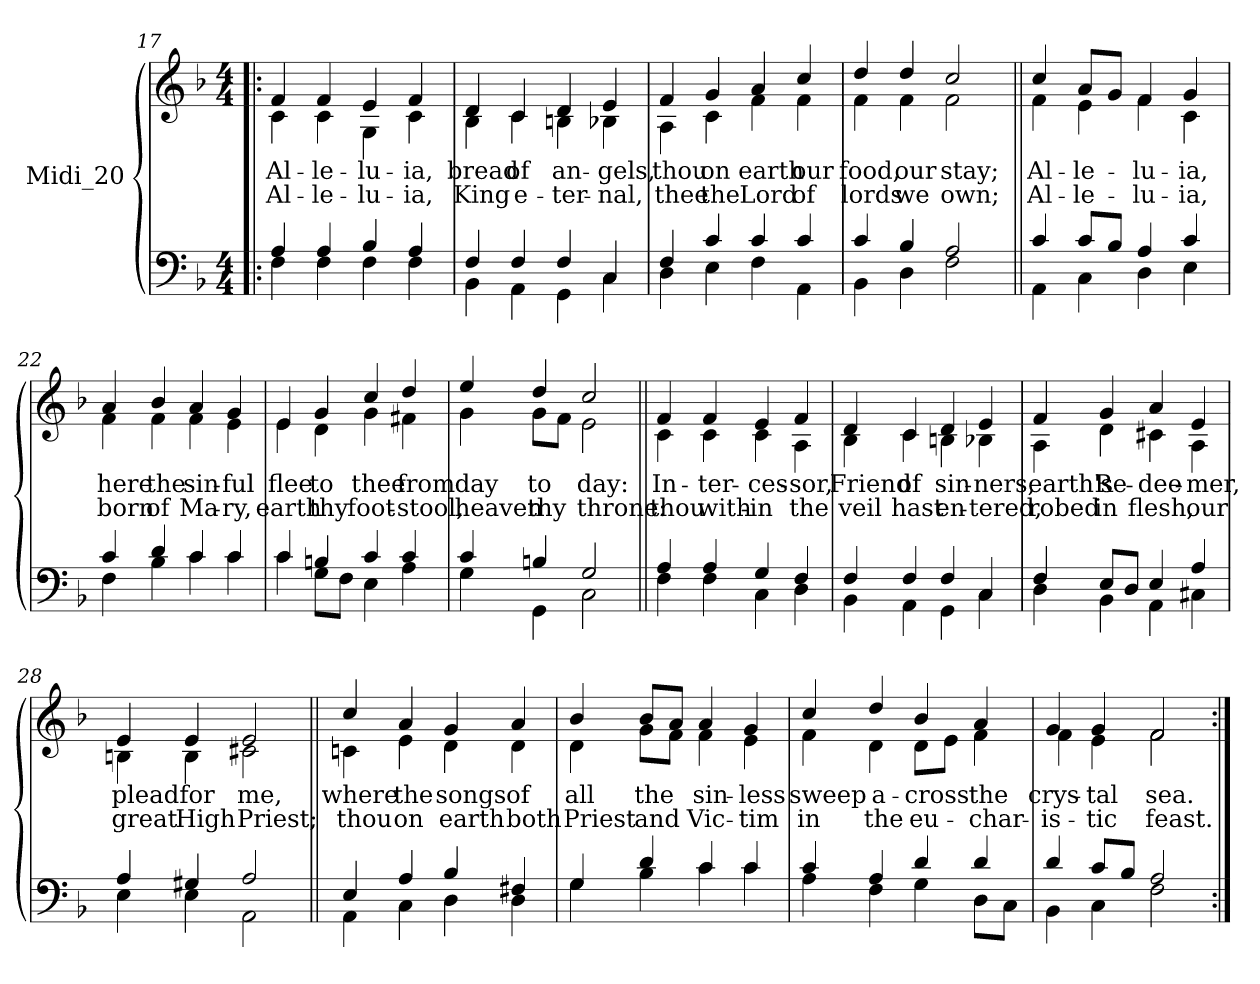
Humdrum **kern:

**kern	**kern	**text	**text
*part2	*part1	*part1	*part1
*staff2	*staff1	*staff1	*staff1
*I"Midi_20	*I"Midi_20	*	*
!!LO:LB:g=z
*clefF4	*clefG2	*	*
*k[b-]	*k[b-]	*	*
*F:	*F:	*	*
*M4/4	*M4/4	*	*
=17!|:	=17!|:	=17!|:	=17!|:
*^	*^	*	*
!	!	!	!	!LO:LY:b	!LO:LY:b
4A/	4F\	4f/	4c\	Al-	-Al-
!	!	!	!	!LO:LY:b	!LO:LY:b
4A/	4F\	4f/	4c\	-le-	-le-
!	!	!	!	!LO:LY:b	!LO:LY:b
4B-/	4F\	4e/	4G\	-lu-	-lu-
!	!	!	!	!LO:LY:b	!LO:LY:b
4A/	4F\	4f/	4c\	-ia,	ia,
=18	=18	=18	=18	=18	=18
!	!	!	!	!LO:LY:b	!LO:LY:b
4F/	4BB-\	4d/	4B-\	bread	King
!	!	!	!	!LO:LY:b	!LO:LY:b
4F/	4AA\	4c/	4c\	of	e-
!	!	!	!	!LO:LY:b	!LO:LY:b
4F/	4GG\	4d/	4Bn\	-an-	-ter-
!	!	!	!	!LO:LY:b	!LO:LY:b
4C/	4C\	4e/	4B-X\	-gels,	nal,
=19	=19	=19	=19	=19	=19
!	!	!	!	!LO:LY:b	!LO:LY:b
4F/	4D\	4f/	4A\	thou	thee
!	!	!	!	!LO:LY:b	!LO:LY:b
4c/	4E\	4g/	4c\	on	the
!	!	!	!	!LO:LY:b	!LO:LY:b
4c/	4F\	4a/	4f\	earth	Lord
!	!	!	!	!LO:LY:b	!LO:LY:b
4c/	4AA\	4cc/	4f\	our	of
=20	=20	=20	=20	=20	=20
!	!	!	!	!LO:LY:b	!LO:LY:b
4c/	4BB-\	4dd/	4f\	food,	lords
!	!	!	!	!LO:LY:b	!LO:LY:b
4B-/	4D\	4dd/	4f\	our	we
!	!	!	!	!LO:LY:b	!LO:LY:b
2A/	2F\	2cc/	2f\	stay;	own;
=21||	=21||	=21||	=21||	=21||	=21||
!	!	!	!	!LO:LY:b	!LO:LY:b
4c/	4AA\	4cc/	4f\	Al-	-Al-
!	!	!	!	!LO:LY:b	!LO:LY:b
8c/L	4C\	8a/L	4e\	-le-	-le-
8B-/J	.	8g/J	.	.	.
!	!	!	!	!LO:LY:b	!LO:LY:b
4A/	4D\	4f/	4f\	-lu-	-lu-
!	!	!	!	!LO:LY:b	!LO:LY:b
4c/	4E\	4g/	4c\	-ia,	ia,
=22	=22	=22	=22	=22	=22
!	!	!	!	!LO:LY:b	!LO:LY:b
4c/	4F\	4a/	4f\	here	born
!	!	!	!	!LO:LY:b	!LO:LY:b
4d	4B-\	4b-/	4f\	the	of
!	!	!	!	!LO:LY:b	!LO:LY:b
4c/	4c\	4a/	4f\	sin-	-Ma-
!	!	!	!	!LO:LY:b	!LO:LY:b
4c/	4c\	4g/	4e\	-ful	ry,
!!LO:LB:g=z	!!
=23	=23	=23	=23	=23	=23
!	!	!	!	!LO:LY:b	!LO:LY:b
4c/	4c\	4e/	4e\	flee	earth
!	!	!	!	!LO:LY:b	!LO:LY:b
4Bn/	8G\L	4g/	4d\	to	thy
.	8F\J	.	.	.	.
!	!	!	!	!LO:LY:b	!LO:LY:b
4c/	4E\	4cc/	4g\	thee	foot-
!	!	!	!	!LO:LY:b	!LO:LY:b
4c/	4A\	4dd/	4f#X\	-from	stool,
=24	=24	=24	=24	=24	=24
!	!	!	!	!LO:LY:b	!LO:LY:b
4c/	4G\	4ee/	4g\	day	heaven
!	!	!	!	!LO:LY:b	!LO:LY:b
4Bn/	4GG\	4dd/	8g\L	to	thy
.	.	.	8f\J	.	.
!	!	!	!	!LO:LY:b	!LO:LY:b
2G/	2C\	2cc/	2e\	day:	throne:
=25||	=25||	=25||	=25||	=25||	=25||
!	!	!	!	!LO:LY:b	!LO:LY:b
4A/	4F\	4f/	4c\	In-	-thou
!	!	!	!	!LO:LY:b	!LO:LY:b
4A/	4F\	4f/	4c\	ter-	-with-
!	!	!	!	!LO:LY:b	!LO:LY:b
4G/	4C\	4e/	4c\	-ces-	-in
!	!	!	!	!LO:LY:b	!LO:LY:b
4F/	4D\	4f/	4A\	sor,	the
=26	=26	=26	=26	=26	=26
!	!	!	!	!LO:LY:b	!LO:LY:b
4F/	4BB-\	4d/	4B-\	Friend	veil
!	!	!	!	!LO:LY:b	!LO:LY:b
4F/	4AA\	4c/	4c\	of	hast
!	!	!	!	!LO:LY:b	!LO:LY:b
4F/	4GG\	4d/	4Bn\	sin-	-en-
!	!	!	!	!LO:LY:b	!LO:LY:b
4C/	4C\	4e/	4B-X\	-ners,	tered,
=27	=27	=27	=27	=27	=27
!	!	!	!	!LO:LY:b	!LO:LY:b
4F/	4D\	4f/	4A\	earth's	robed
!	!	!	!	!LO:LY:b	!LO:LY:b
8E/L	4BB-\	4g/	4d\	Re-	-in
8D/J	.	.	.	.	.
!	!	!	!	!LO:LY:b	!LO:LY:b
4E/	4AA\	4a/	4c#X\	dee-	-flesh,
!	!	!	!	!LO:LY:b	!LO:LY:b
4A/	4C#X\	4e/	4A\	mer,	our
!!LO:LB:g=z	!!
=28	=28	=28	=28	=28	=28
!	!	!	!	!LO:LY:b	!LO:LY:b
4A/	4E\	4e/	4Bn\	plead	great
!	!	!	!	!LO:LY:b	!LO:LY:b
4G#X/	4E\	4e/	4B\	for	High
!	!	!	!	!LO:LY:b	!LO:LY:b
2A/	2AA\	2e/	2c#X\	me,	Priest;
=29||	=29||	=29||	=29||	=29||	=29||
!	!	!	!	!LO:LY:b	!LO:LY:b
4E/	4AA\	4cc/	4cn\	where	thou
!	!	!	!	!LO:LY:b	!LO:LY:b
4A/	4C\	4a/	4e\	the	on
!	!	!	!	!LO:LY:b	!LO:LY:b
4B-/	4D\	4g/	4d\	songs	earth
!	!	!	!	!LO:LY:b	!LO:LY:b
4F#X/	4D\	4a/	4d\	of	both
=30	=30	=30	=30	=30	=30
!	!	!	!	!LO:LY:b	!LO:LY:b
4G/	4G\	4b-/	4d\	all	Priest
!	!	!	!	!LO:LY:b	!LO:LY:b
4d/	4B-\	8b-/L	8g\L	the	and
.	.	8a/J	8f\J	.	.
!	!	!	!	!LO:LY:b	!LO:LY:b
4c/	4c\	4a/	4f\	sin-	-Vic-
!	!	!	!	!LO:LY:b	!LO:LY:b
4c/	4c\	4g/	4e\	-less	tim
=31	=31	=31	=31	=31	=31
!	!	!	!	!LO:LY:b	!LO:LY:b
4c/	4A\	4cc/	4f\	sweep	in
!	!	!	!	!LO:LY:b	!LO:LY:b
4A/	4F\	4dd/	4d\	a-	-the
!	!	!	!	!LO:LY:b	!LO:LY:b
4d/	4G\	4b-/	8d\L	cross	eu-
.	.	.	8e\J	.	.
!	!	!	!	!LO:LY:b	!LO:LY:b
4d/	8D\L	4a/	4f\	the	char-
.	8C\J	.	.	.	.
=32	=32	=32	=32	=32	=32
!	!	!	!	!LO:LY:b	!LO:LY:b
4d/	4BB-\	4g/	4f\	-crys-	-is-
!	!	!	!	!LO:LY:b	!LO:LY:b
8c/L	4C\	4g/	4e\	-tal	tic
8B-/J	.	.	.	.	.
!	!	!	!	!LO:LY:b	!LO:LY:b
2A/	2F\	2f/	2f\	sea.	feast.
*v	*v	*	*	*	*
*	*v	*v	*	*
=:|!	=:|!	=:|!	=:|!
*-	*-	*-	*-
